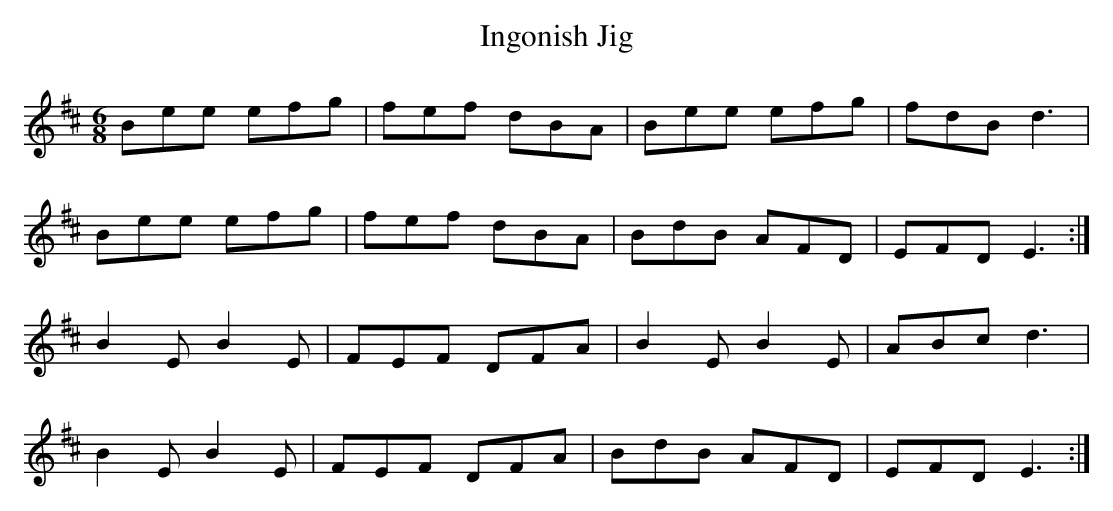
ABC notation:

X:1
T:Ingonish Jig
M:6/8
L:1/8
K:EDor
Bee efg|fef dBA|Bee efg|fdB d3|!
Bee efg|fef dBA|BdB AFD|EFD E3:|!
B2E B2E|FEF DFA|B2E B2E|ABc d3|!
B2E B2E|FEF DFA|BdB AFD|EFD E3:|!
